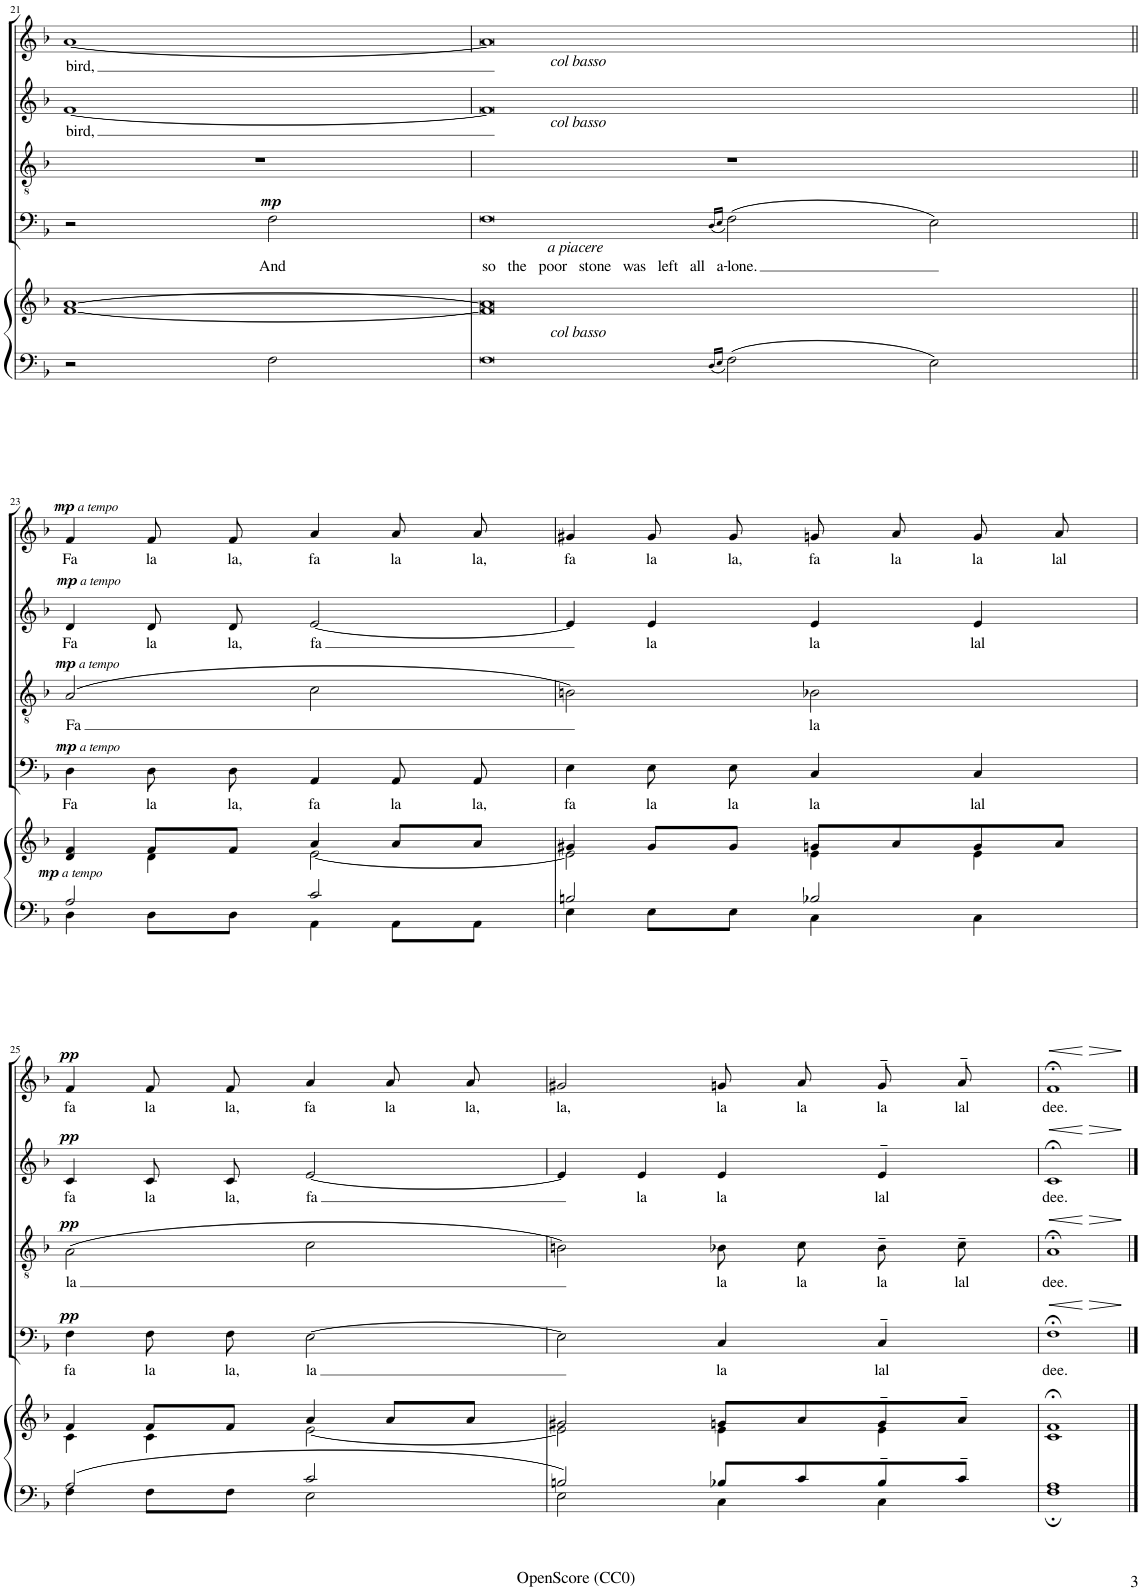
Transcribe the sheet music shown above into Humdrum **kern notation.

**kern	**kern	**dynam	**kern	**text	**dynam	**kern	**text	**dynam	**kern	**text	**dynam	**kern	**text	**dynam
*part5	*part5	*part5	*part4	*part4	*part4	*part3	*part3	*part3	*part2	*part2	*part2	*part1	*part1	*part1
*staff6	*staff5	*staff5/6	*staff4	*staff4	*staff4	*staff3	*staff3	*staff3	*staff2	*staff2	*staff2	*staff1	*staff1	*staff1
*I"Piano (For practice only)	*	*	*I"Bass	*	*	*I"Tenor	*	*	*I"Alto	*	*	*I"Soprano	*	*
*I'Pno	*	*	*	*	*	*	*	*	*	*	*	*	*	*
!!LO:PB:g=z
*clefF4	*clefG2	*	*clefF4	*	*	*clefGv2	*	*	*clefG2	*	*	*clefG2	*	*
*	*	*	*	*	*	*Trd1c2	*	*	*Trd4c7	*	*	*	*	*
*k[b-]	*k[b-]	*	*k[b-]	*	*	*k[b-]	*	*	*k[b-]	*	*	*k[b-]	*	*
*M2/2	*M2/2	*	*M2/2	*	*	*M2/2	*	*	*M2/2	*	*	*M2/2	*	*
=21	=21	=21	=21	=21	=21	=21	=21	=21	=21	=21	=21	=21	=21	=21
!	!	!	!	!	!	!	!	!	!	!LO:LY:b	!	!	!LO:LY:b	!
2r	[1f [1a	.	2r	.	.	1r	.	.	[1f	bird,	.	[1a	bird,	.
!	!	!	!	!LO:LY:b	!LO:DY:a	!	!	!	!	!	!	!	!	!
2F\	.	.	2F\	And	mp	.	.	.	.	.	.	.	.	.
=22	=22	=22	=22	=22	=22	=22	=22	=22	=22	=22	=22	=22	=22	=22
!	!	!	!	!	!	!	!	!	!	!	!	!LO:TX:b:i:t=col basso	!	!
!	!	!	!	!	!	!	!	!	!LO:TX:b:i:t=col basso	!	!	!	!	!
!	!	!	!LO:TX:b:i:t=a piacere	!	!	!	!	!	!	!	!	!	!	!
!	!LO:TX:b:i:t=col basso	!	!	!	!	!	!	!	!	!	!	!	!	!
!	!	!	!	!LO:LY:b	!	!	!	!	!	!	!	!	!	!
[1F	1f_ 1a_	.	[1F	so the poor stone was left all a-	.	1ryy	.	.	1f_	.	.	1a_	.	.
1ryy	1ryy	.	1ryy	.	.	1ryy	.	.	1ryy	.	.	1ryy	.	.
16qD/LL	.	.	(16qD/LL	.	.	.	.	.	.	.	.	.	.	.
16qE/JJ	.	.	16qE/JJ	.	.	.	.	.	.	.	.	.	.	.
!	!	!	!	!LO:LY:b	!	!	!	!	!	!	!	!	!	!
2F\	1ryy	.	(2F\)	-lone.	.	1r	.	.	1ryy	.	.	1ryy	.	.
2E\	.	.	2E\)	.	.	.	.	.	.	.	.	.	.	.
!!LO:LB:g=z
=23||	=23||	=23||	=23||	=23||	=23||	=23||	=23||	=23||	=23||	=23||	=23||	=23||	=23||	=23||
*^	*^	*	*	*	*	*	*	*	*	*	*	*	*	*
!	!	!	!	!LO:DY:b	!	!LO:LY:b	!	!	!LO:LY:b	!	!	!LO:LY:b	!	!	!LO:LY:b	!
!	!	!	!	!LO:DY:n=1:b	!	!	!LO:DY:a	!	!	!	!	!	!	!	!	!
!	!	!	!	!	!	!	!LO:DY:n=1:a	!	!	!LO:DY:a	!	!	!	!	!	!
!	!	!	!	!	!	!	!	!	!	!LO:DY:n=1:a	!	!	!LO:DY:a	!	!	!
!	!	!	!	!	!	!	!	!	!	!	!	!	!LO:DY:n=1:a	!	!	!LO:DY:a
!	!	!	!	!	!	!	!	!	!	!	!	!	!	!	!	!LO:DY:n=1:a
2A/	4D\	4d/ 4f/	4ryy	mp other-dynamics	4D\	Fa	mp other-dynamics	(2A/	Fa	mp other-dynamics	4d/	Fa	mp other-dynamics	4f/	Fa	mp other-dynamics
.	8D\L	1f] 1a]	4d\	.	1F]	.	.	.	.	.	1f]	.	.	1a]	.	.
.	8D\J	.	.	.	.	.	.	.	.	.	.	.	.	.	.	.
1F]	4AA\	.	[2e\	.	.	.	.	1ryy	.	.	.	.	.	.	.	.
.	8AA\L	.	.	.	.	.	.	.	.	.	.	.	.	.	.	.
.	8AA\J	.	.	.	.	.	.	.	.	.	.	.	.	.	.	.
.	1ryy	.	1ryy	.	.	.	.	.	.	.	.	.	.	.	.	.
!	!	!	!	!	!	!LO:LY:b	!	!	!	!	!	!LO:LY:b	!	!	!LO:LY:b	!
.	.	8f/L	.	.	8D\	la	.	.	.	.	8d/	la	.	8f/	la	.
!	!	!	!	!	!	!LO:LY:b	!	!	!	!	!	!LO:LY:b	!	!	!LO:LY:b	!
.	.	8f/J	.	.	8D\	la,	.	.	.	.	8d/	la,	.	8f/	la,	.
!	!	!	!	!	!	!LO:LY:b	!	!	!	!	!	!LO:LY:b	!	!	!LO:LY:b	!
2c/	.	4a/	.	.	4AA/	fa	.	2c\	.	.	[2e/	fa	.	4a/	fa	.
!	!	!	!	!	!	!LO:LY:b	!	!	!	!	!	!	!	!	!LO:LY:b	!
.	.	8a/L	.	.	8AA/	la	.	.	.	.	.	.	.	8a/	la	.
!	!	!	!	!	!	!LO:LY:b	!	!	!	!	!	!	!	!	!LO:LY:b	!
.	.	8a/J	.	.	8AA/	la,	.	.	.	.	.	.	.	8a/	la,	.
=24	=24	=24	=24	=24	=24	=24	=24	=24	=24	=24	=24	=24	=24	=24	=24	=24
!	!	!	!	!	!	!LO:LY:b	!	!	!	!	!	!	!	!	!LO:LY:b	!
2Bn/	4E\	4g#X/	2e\]	.	4E\	fa	.	2Bn\)	.	.	4e/]	.	.	4g#X/	fa	.
!	!	!	!	!	!	!LO:LY:b	!	!	!	!	!	!LO:LY:b	!	!	!LO:LY:b	!
.	8E\L	8g#/L	.	.	8E\	la	.	.	.	.	4e/	la	.	8g#/L	la	.
!	!	!	!	!	!	!LO:LY:b	!	!	!	!	!	!	!	!	!LO:LY:b	!
.	8E\J	8g#/J	.	.	8E\	la	.	.	.	.	.	.	.	8g#/J	la,	.
!	!	!	!	!	!	!LO:LY:b	!	!	!LO:LY:b	!	!	!LO:LY:b	!	!	!LO:LY:b	!
2B-X/	4C\	8gn/L	4e\	.	4C/	la	.	2B-X\	la	.	4e/	la	.	8gn/L	fa	.
!	!	!	!	!	!	!	!	!	!	!	!	!	!	!	!LO:LY:b	!
.	.	8a/	.	.	.	.	.	.	.	.	.	.	.	8a/	la	.
!	!	!	!	!	!	!LO:LY:b	!	!	!	!	!	!LO:LY:b	!	!	!LO:LY:b	!
.	4C\	8g/	4e\	.	4C/	lal	.	.	.	.	4e/	lal	.	8g/	la	.
!	!	!	!	!	!	!	!	!	!	!	!	!	!	!	!LO:LY:b	!
.	.	8a/J	.	.	.	.	.	.	.	.	.	.	.	8a/J	lal	.
!!LO:LB:g=z
=25	=25	=25	=25	=25	=25	=25	=25	=25	=25	=25	=25	=25	=25	=25	=25	=25
!	!	!	!	!	!	!LO:LY:b	!LO:DY:a	!	!LO:LY:b	!LO:DY:a	!	!LO:LY:b	!LO:DY:a	!	!LO:LY:b	!LO:DY:a
2A/	4F\	4f/	4c\	.	4F\	fa	pp	(2A\	la	pp	4c/	fa	pp	4f/	fa	pp
!	!	!	!	!	!	!LO:LY:b	!	!	!	!	!	!LO:LY:b	!	!	!LO:LY:b	!
.	8F\L	8f/L	4c\	.	8F\	la	.	.	.	.	8c/L	la	.	8f/L	la	.
!	!	!	!	!	!	!LO:LY:b	!	!	!	!	!	!LO:LY:b	!	!	!LO:LY:b	!
.	8F\J	8f/J	.	.	8F\	la,	.	.	.	.	8c/J	la,	.	8f/J	la,	.
!	!	!	!	!	!	!LO:LY:b	!	!	!	!	!	!LO:LY:b	!	!	!LO:LY:b	!
2c/	2E\	4a/	[2e\	.	[2E\	la	.	2c\	.	.	[2e/	fa	.	4a/	fa	.
!	!	!	!	!	!	!	!	!	!	!	!	!	!	!	!LO:LY:b	!
.	.	8a/L	.	.	.	.	.	.	.	.	.	.	.	8a/L	la	.
!	!	!	!	!	!	!	!	!	!	!	!	!	!	!	!LO:LY:b	!
.	.	8a/J	.	.	.	.	.	.	.	.	.	.	.	8a/J	la,	.
=26	=26	=26	=26	=26	=26	=26	=26	=26	=26	=26	=26	=26	=26	=26	=26	=26
!	!	!	!	!	!	!	!	!	!	!	!	!	!	!	!LO:LY:b	!
2Bn/	2E\	2g#X/	2e\]	.	2E\]	.	.	2Bn\)	.	.	4e/]	.	.	2g#X/	la,	.
!	!	!	!	!	!	!	!	!	!	!	!	!LO:LY:b	!	!	!	!
.	.	.	.	.	.	.	.	.	.	.	4e/	la	.	.	.	.
!	!	!	!	!	!	!LO:LY:b	!	!	!LO:LY:b	!	!	!LO:LY:b	!	!	!LO:LY:b	!
8B-X/L	4C\	8gn/L	4e\	.	4C/	la	.	8B-X\L	la	.	4e/	la	.	8gn/L	la	.
!	!	!	!	!	!	!	!	!	!LO:LY:b	!	!	!	!	!	!LO:LY:b	!
8c/	.	8a/	.	.	.	.	.	8c\	la	.	.	.	.	8a/	la	.
!	!	!	!	!	!	!LO:LY:b	!	!	!LO:LY:b	!	!	!LO:LY:b	!	!	!LO:LY:b	!
8B-~/	4C\	8g~/	4e\	.	4C~>/	lal	.	8B-~\	la	.	4e~>/	lal	.	8g~>/	la	.
!	!	!	!	!	!	!	!	!	!LO:LY:b	!	!	!	!	!	!LO:LY:b	!
8c~/J	.	8a~/J	.	.	.	.	.	8c~\J	lal	.	.	.	.	8a~>/J	lal	.
*v	*v	*	*	*	*	*	*	*	*	*	*	*	*	*	*	*
*	*v	*v	*	*	*	*	*	*	*	*	*	*	*	*	*
=27	=27	=27	=27	=27	=27	=27	=27	=27	=27	=27	=27	=27	=27	=27
!	!	!	!	!LO:LY:b	!LO:HP:b	!	!LO:LY:b	!LO:HP:b	!	!LO:LY:b	!LO:HP:b	!	!LO:LY:b	!LO:HP:b
*	*	*	*^	*	*	*^	*	*	*^	*	*	*^	*	*
1F; 1A;	1c;< 1f;<	.	1F;<	2ryy	dee.	<	1A;<	2ryy	dee.	<	1c;<	2ryy	dee.	<	1f;<	2ryy	dee.	<
!	!	!	!	!	!	!LO:HP:n=1:b	!	!	!	!LO:HP:n=1:b	!	!	!	!LO:HP:n=1:b	!	!	!	!LO:HP:n=1:b
.	.	.	.	64%31ryy	.	[ >	.	64%31ryy	.	[ >	.	64%31ryy	.	[ >	.	64%31ryy	.	[ >
.	.	.	.	64ryy	.	]	.	64ryy	.	]	.	64ryy	.	]	.	64ryy	.	]
*	*	*	*v	*v	*	*	*	*	*	*	*v	*v	*	*	*v	*v	*	*
*	*	*	*	*	*	*v	*v	*	*	*	*	*	*	*	*
==	==	==	==	==	==	==	==	==	==	==	==	==	==	==
*-	*-	*-	*-	*-	*-	*-	*-	*-	*-	*-	*-	*-	*-	*-
